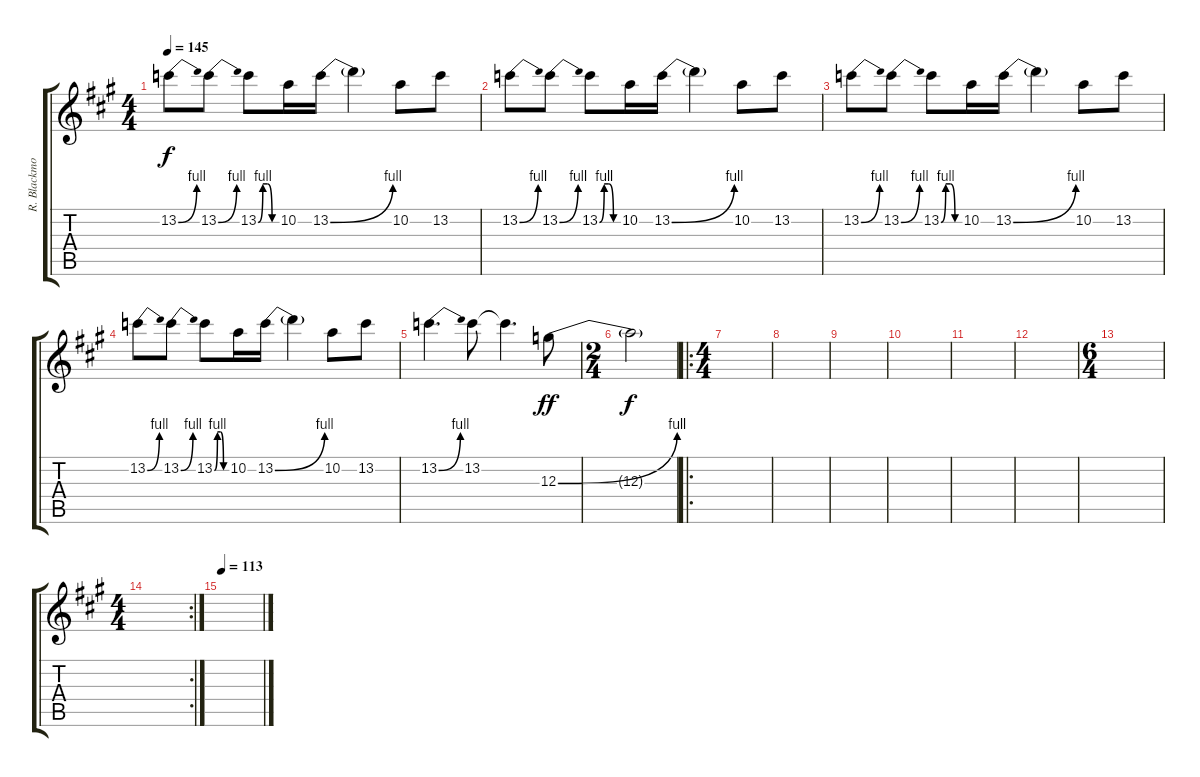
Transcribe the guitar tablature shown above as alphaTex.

\track ("R. Blackmore solo links" "R. Blackmo") {instrument overdrivenguitar}
\staff {score tabs}
\tuning (E4 B3 G3 D3 A2 E2) {hide}
\ts (4 4)
\tempo 145
\clef g2
\ks a
13.2{be (bend 0 0 60 4)}.8{dy f} 13.2{be (bend 0 0 60 4)}.8 13.2{be (custom 0 0 15 4 30 4 45 0 60 0)}.8 10.2.16 13.2{be (bend 0 0 60 4)}.16 13.2{t}.4 10.2.8 13.2.8 |
13.2{be (bend 0 0 60 4)}.8 13.2{be (bend 0 0 60 4)}.8 13.2{be (custom 0 0 15 4 30 4 45 0 60 0)}.8 10.2.16 13.2{be (bend 0 0 60 4)}.16 13.2{t}.4 10.2.8 13.2.8 |
13.2{be (bend 0 0 60 4)}.8 13.2{be (bend 0 0 60 4)}.8 13.2{be (custom 0 0 15 4 30 4 45 0 60 0)}.8 10.2.16 13.2{be (bend 0 0 60 4)}.16 13.2{t}.4 10.2.8 13.2.8 |
13.2{be (bend 0 0 60 4)}.8 13.2{be (bend 0 0 60 4)}.8 13.2{be (custom 0 0 15 4 30 4 45 0 60 0)}.8 10.2.16 13.2{be (bend 0 0 60 4)}.16 13.2{t}.4 10.2.8 13.2.8 |
13.2{be (bend 0 0 60 4)}.4{d} 13.2.8 13.2{t}.4{d} 12.3{be (bend 0 0 60 4)}.8{dy ff} |
\ts (2 4)
12.3{t}.2{dy f} |
\ro
\ts (4 4)
|
|
|
|
|
|
\ts (6 4)
|
\rc 2
\ts (4 4)
|
\tempo 113
